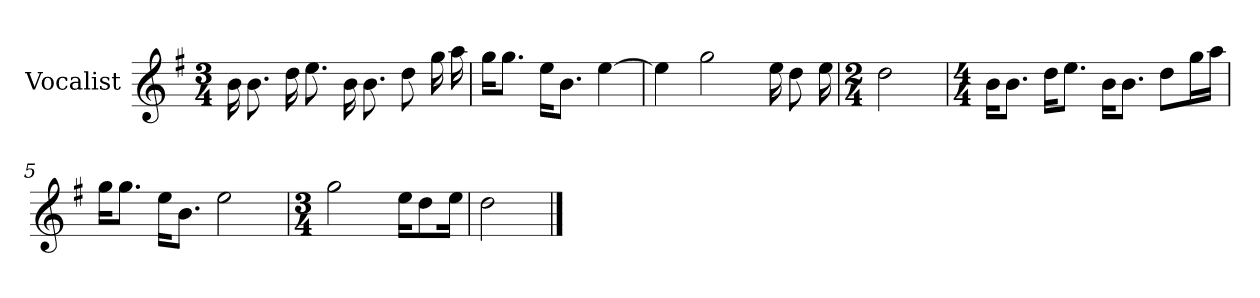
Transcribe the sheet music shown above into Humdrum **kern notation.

**kern
*part1
*staff1
*I"Vocalist
*k[f#]
*G:
*M3/4
=
16b
8.b
16dd
8.ee
16b
8.b
8dd
16gg
16aa
=1
16ggKL
8.ggJ
16eeKL
8.bJ
[4ee
=2
4ee]
2gg
16ee
8dd
16ee
=3
*M2/4
2dd
=4
*M4/4
16bKL
8.bJ
16ddKL
8.eeJ
16bKL
8.bJ
8ddL
16ggL
16aaJJ
=5
16ggKL
8.ggJ
16eeKL
8.bJ
2ee
=6
*M3/4
2gg
16eeKL
8dd
16eeJk
=7
2dd
==
*-
